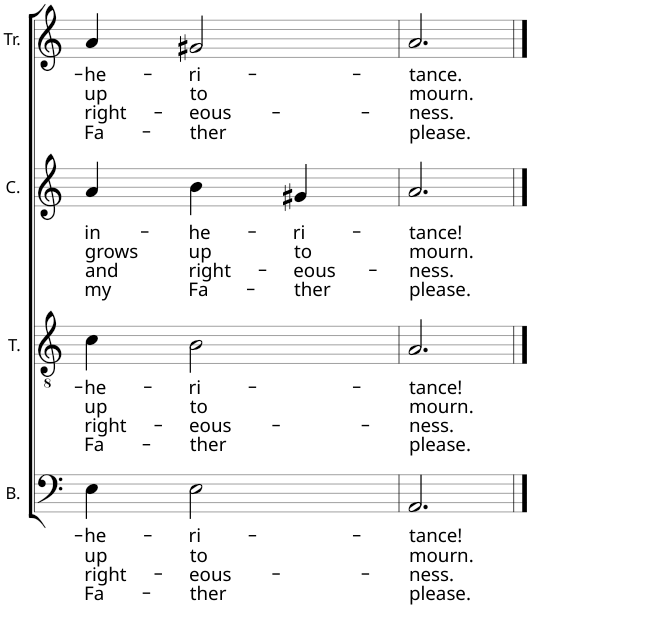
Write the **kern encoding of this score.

**kern	**text	**text	**text	**text	**kern	**text	**text	**text	**text	**kern	**text	**text	**text	**text	**kern	**text	**text	**text	**text
*part4	*part4	*part4	*part4	*part4	*part3	*part3	*part3	*part3	*part3	*part2	*part2	*part2	*part2	*part2	*part1	*part1	*part1	*part1	*part1
*staff4	*staff4	*staff4	*staff4	*staff4	*staff3	*staff3	*staff3	*staff3	*staff3	*staff2	*staff2	*staff2	*staff2	*staff2	*staff1	*staff1	*staff1	*staff1	*staff1
*I"B.	*	*	*	*	*I"T.	*	*	*	*	*I"C.	*	*	*	*	*I"Tr.	*	*	*	*
*I'B.	*	*	*	*	*I'T.	*	*	*	*	*I'C.	*	*	*	*	*I'Tr.	*	*	*	*
!!LO:PB:g=z
*clefF4	*	*	*	*	*clefGv2	*	*	*	*	*clefG2	*	*	*	*	*clefG2	*	*	*	*
*k[]	*	*	*	*	*k[]	*	*	*	*	*k[]	*	*	*	*	*k[]	*	*	*	*
*M3/4	*	*	*	*	*M3/4	*	*	*	*	*M3/4	*	*	*	*	*M3/4	*	*	*	*
=16	=16	=16	=16	=16	=16	=16	=16	=16	=16	=16	=16	=16	=16	=16	=16	=16	=16	=16	=16
!	!LO:LY:b	!LO:LY:b	!LO:LY:b	!LO:LY:b	!	!LO:LY:b	!LO:LY:b	!LO:LY:b	!LO:LY:b	!	!LO:LY:b	!LO:LY:b	!LO:LY:b	!LO:LY:b	!	!LO:LY:b	!LO:LY:b	!LO:LY:b	!LO:LY:b
4E\	-he-	up	right-	Fa-	4c\	-he-	up	right-	Fa-	4a/	in-	grows	and	my	4a/	-he-	up	right-	Fa-
!	!LO:LY:b	!LO:LY:b	!LO:LY:b	!LO:LY:b	!	!LO:LY:b	!LO:LY:b	!LO:LY:b	!LO:LY:b	!	!LO:LY:b	!LO:LY:b	!LO:LY:b	!LO:LY:b	!	!LO:LY:b	!LO:LY:b	!LO:LY:b	!LO:LY:b
2E\	-ri-	to	-eous-	-ther	2B\	-ri-	to	-eous-	-ther	4b\	-he-	up	right-	Fa-	2g#X/	-ri-	to	-eous-	-ther
!	!	!	!	!	!	!	!	!	!	!	!LO:LY:b	!LO:LY:b	!LO:LY:b	!LO:LY:b	!	!	!	!	!
.	.	.	.	.	.	.	.	.	.	4g#X/	-ri-	to	-eous-	-ther	.	.	.	.	.
=17	=17	=17	=17	=17	=17	=17	=17	=17	=17	=17	=17	=17	=17	=17	=17	=17	=17	=17	=17
!	!LO:LY:b	!LO:LY:b	!LO:LY:b	!LO:LY:b	!	!LO:LY:b	!LO:LY:b	!LO:LY:b	!LO:LY:b	!	!LO:LY:b	!LO:LY:b	!LO:LY:b	!LO:LY:b	!	!LO:LY:b	!LO:LY:b	!LO:LY:b	!LO:LY:b
2.AA/	-tance!	mourn.	-ness.	please.	2.A/	-tance!	mourn.	-ness.	please.	2.a/	-tance!	mourn.	-ness.	please.	2.a/	-tance.	mourn.	-ness.	please.
==	==	==	==	==	==	==	==	==	==	==	==	==	==	==	==	==	==	==	==
*-	*-	*-	*-	*-	*-	*-	*-	*-	*-	*-	*-	*-	*-	*-	*-	*-	*-	*-	*-
